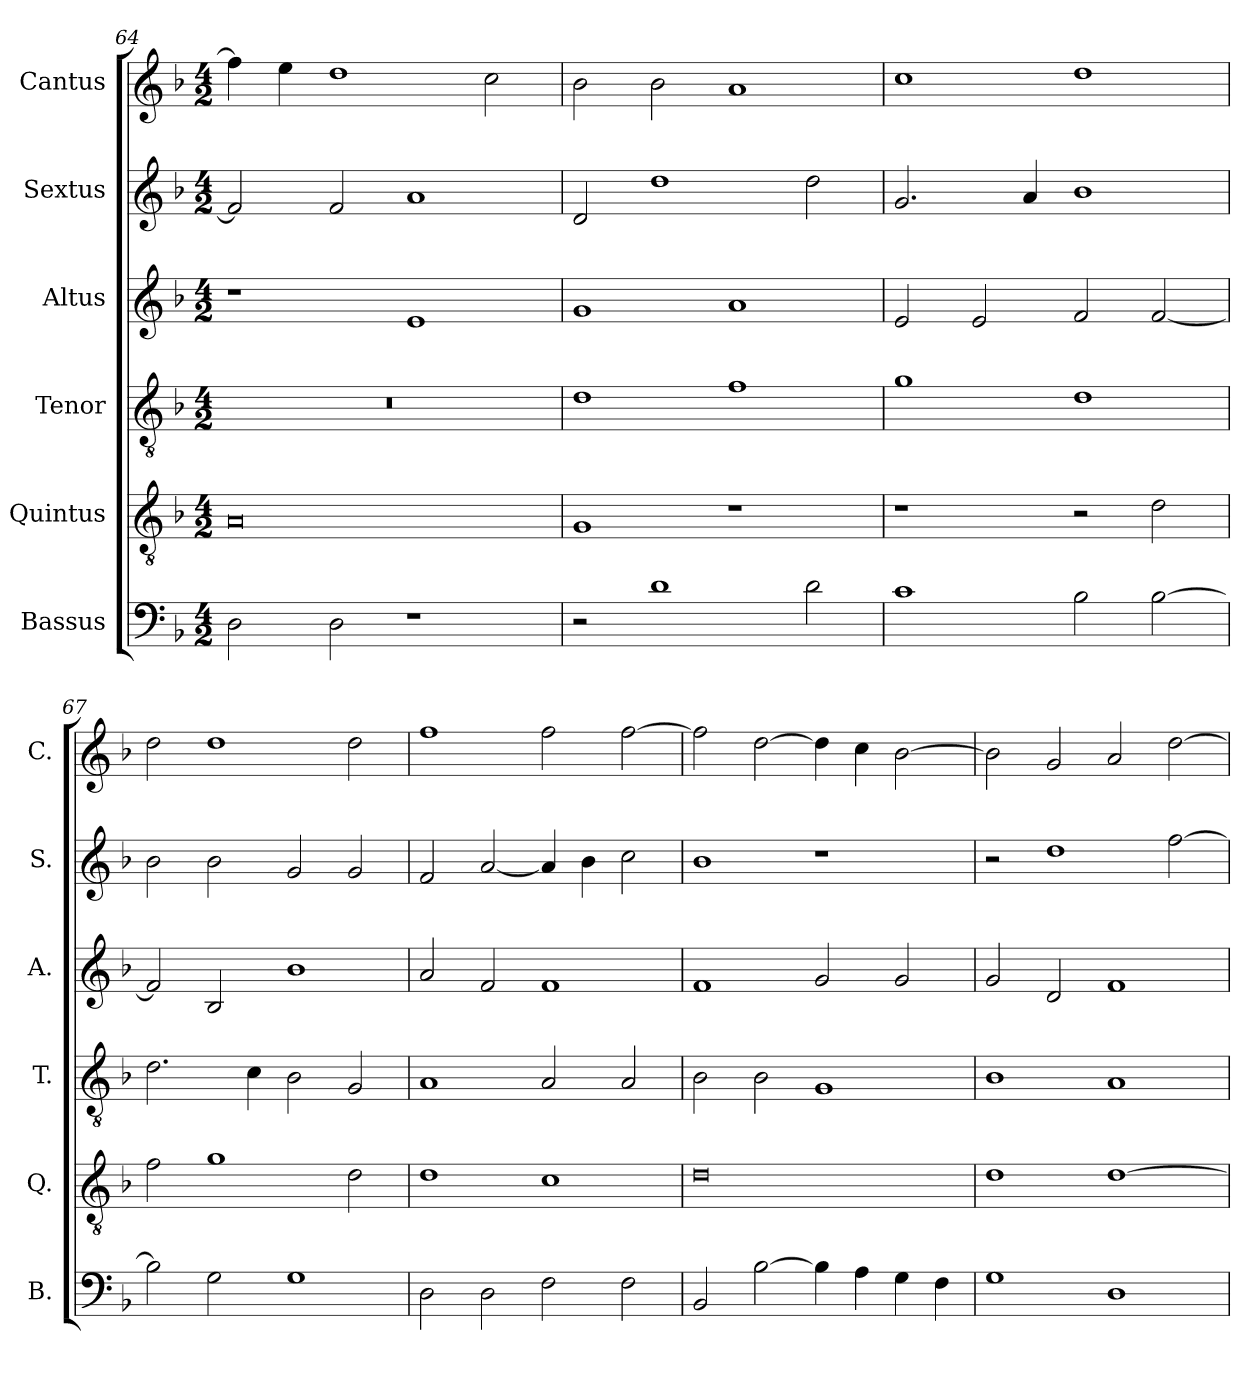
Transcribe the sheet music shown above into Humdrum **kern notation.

**kern	**kern	**kern	**kern	**kern	**kern
*part6	*part5	*part4	*part3	*part2	*part1
*staff6	*staff5	*staff4	*staff3	*staff2	*staff1
*I"Bassus	*I"Quintus	*I"Tenor	*I"Altus	*I"Sextus	*I"Cantus
*I'B.	*I'Q.	*I'T.	*I'A.	*I'S.	*I'C.
*clefF4	*clefGv2	*clefGv2	*clefG2	*clefG2	*clefG2
*k[b-]	*k[b-]	*k[b-]	*k[b-]	*k[b-]	*k[b-]
*F:	*F:	*F:	*F:	*F:	*F:
*M4/2	*M4/2	*M4/2	*M4/2	*M4/2	*M4/2
=64	=64	=64	=64	=64	=64
2D\	0A	0r	1r	2f/]	4ff\]
.	.	.	.	.	4ee\
2D\	.	.	.	2f/	1dd
1r	.	.	1e	1a	.
.	.	.	.	.	2cc\
!!LO:LB:g=z
=65	=65	=65	=65	=65	=65
2r	1G	1d	1g	2d/	2b-\
1d	.	.	.	1dd	2b-\
.	1r	1f	1a	.	1a
2d\	.	.	.	2dd\	.
=66	=66	=66	=66	=66	=66
1c	1r	1g	2e/	2.g/	1cc
.	.	.	2e/	.	.
.	.	.	.	4a/	.
2B-\	2r	1d	2f/	1b-	1dd
[2B-\	2d\	.	[2f/	.	.
=67	=67	=67	=67	=67	=67
2B-\]	2f\	2.d\	2f/]	2b-\	2dd\
2G\	1g	.	2B-/	2b-\	1dd
.	.	4c\	.	.	.
1G	.	2B-\	1b-	2g/	.
.	2d\	2G/	.	2g/	2dd\
=68	=68	=68	=68	=68	=68
2D\	1d	1A	2a/	2f/	1ff
2D\	.	.	2f/	[2a/	.
2F\	1c	2A/	1f	4a/]	2ff\
.	.	.	.	4b-\	.
2F\	.	2A/	.	2cc\	[2ff\
=69	=69	=69	=69	=69	=69
2BB-/	0d	2B-\	1f	1b-	2ff\]
[2B-\	.	2B-\	.	.	[2dd\
4B-\]	.	1G	2g/	1r	4dd\]
4A\	.	.	.	.	4cc\
4G\	.	.	2g/	.	[2b-\
4F\	.	.	.	.	.
=70	=70	=70	=70	=70	=70
1G	1d	1B-	2g/	2r	2b-\]
.	.	.	2d/	1dd	2g/
1D	[1d	1A	1f	.	2a/
.	.	.	.	[2ff\	[2dd\
=	=	=	=	=	=
*-	*-	*-	*-	*-	*-
